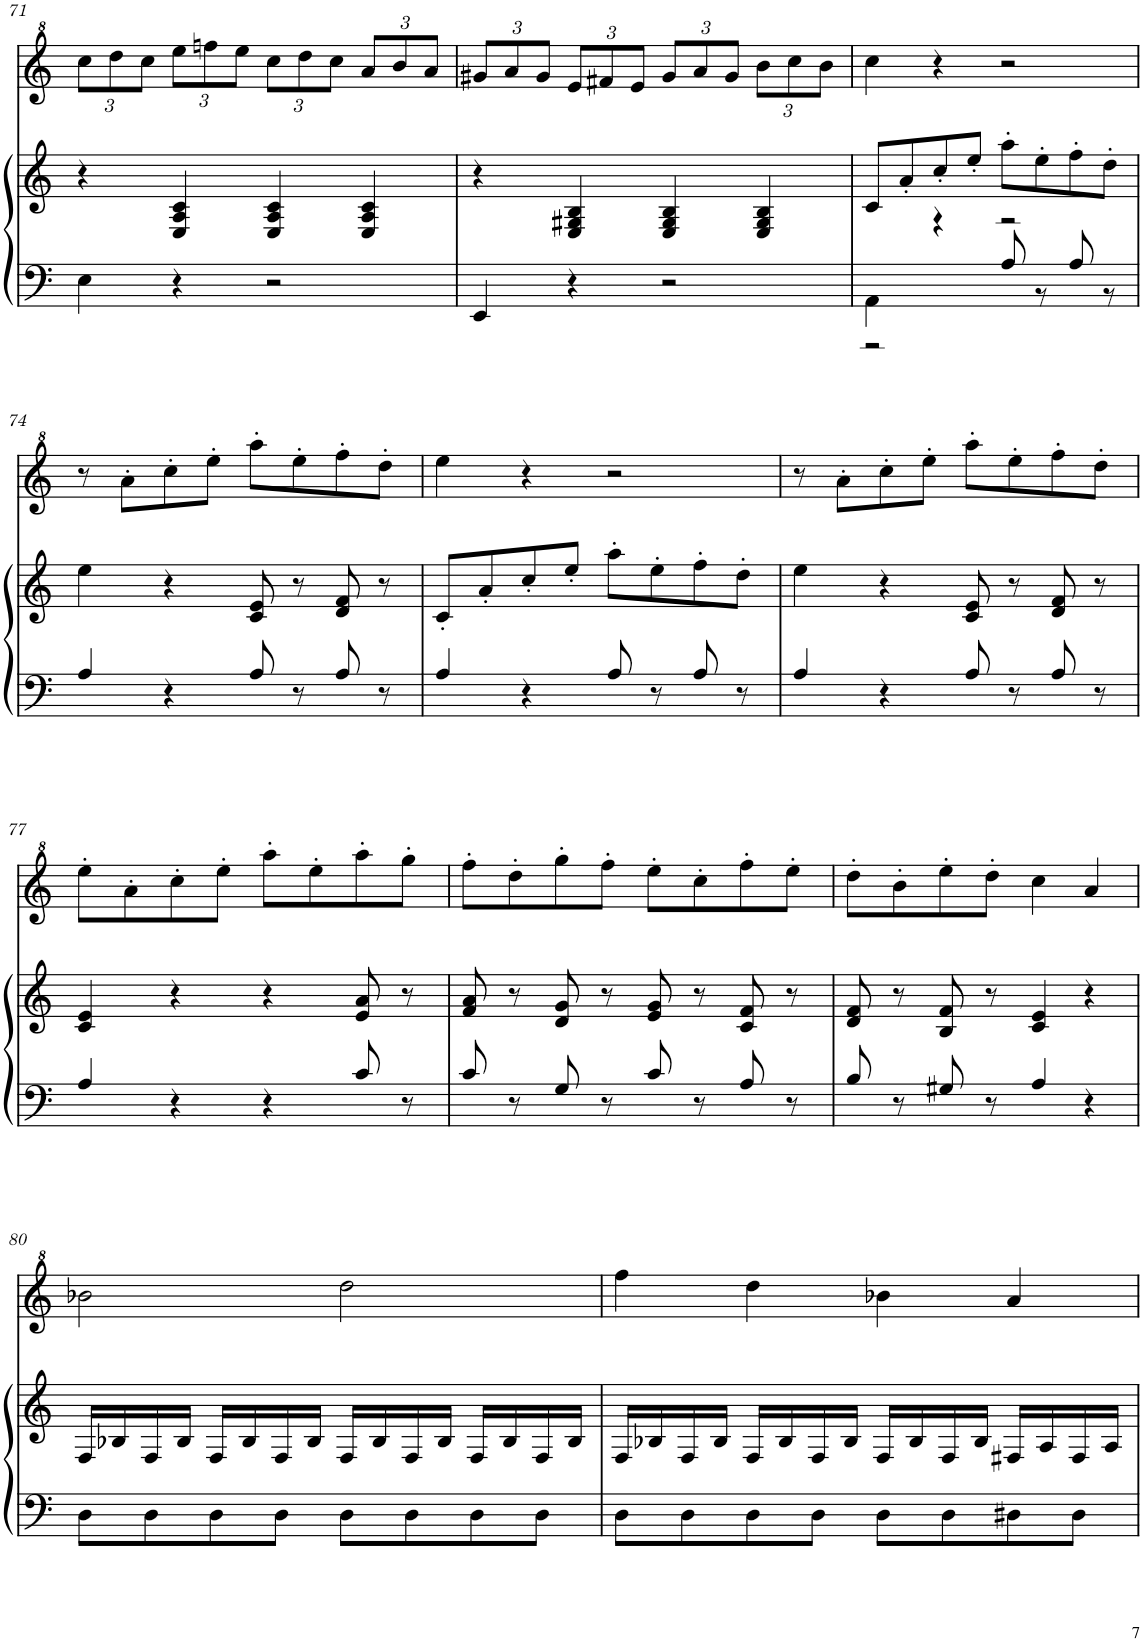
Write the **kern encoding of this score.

**kern	**kern	**kern
*part2	*part2	*part1
*staff3	*staff2	*staff1
*I"Piano	*	*I"Soprano Recorder
*I'Pno	*	*I'Rec
!!LO:PB:g=z
*clefF4	*clefG2	*clefG^2
*k[]	*k[]	*k[]
*M4/4	*M4/4	*M4/4
*	*	*Xbrackettup
=71	=71	=71
4E\	4r	12ccc\L
.	.	12ddd\
.	.	12ccc\J
4r	4E/ 4A/ 4c/	12eee\L
.	.	12fffn\
.	.	12eee\J
2r	4E/ 4A/ 4c/	12ccc\L
.	.	12ddd\
.	.	12ccc\J
.	4E/ 4A/ 4c/	12aa/L
.	.	12bb/
.	.	12aa/J
=72	=72	=72
4EE/	4r	12gg#X/L
.	.	12aa/
.	.	12gg#/J
4r	4E/ 4G#X/ 4B/	12ee/L
.	.	12ff#X/
.	.	12ee/J
2r	4E/ 4G#/ 4B/	12gg#/L
.	.	12aa/
.	.	12gg#/J
.	4E/ 4G#/ 4B/	12bb\L
.	.	12ccc\
.	.	12bb\J
=73	=73	=73
*^	*	*
4AA\	2r	8c/L	4ccc\
.	.	8a'/	.
4r	.	8cc'/	4r
.	.	8ee'/J	.
2r	8A/	8aa'\L	2r
.	8r	8ee'\	.
.	8A/	8ff'\	.
.	8r	8dd'\J	.
*v	*v	*	*
!!LO:LB:g=z
=74	=74	=74
4A/	4ee\	8r
.	.	8aa'\L
4r	4r	8ccc'\
.	.	8eee'\J
8A/	8c/ 8e/	8aaa'\L
8r	8r	8eee'\
8A/	8d/ 8f/	8fff'\
8r	8r	8ddd'\J
=75	=75	=75
4A/	8c'/L	4eee\
.	8a'/	.
4r	8cc'/	4r
.	8ee'/J	.
8A/	8aa'\L	2r
8r	8ee'\	.
8A/	8ff'\	.
8r	8dd'\J	.
=76	=76	=76
4A/	4ee\	8r
.	.	8aa'\L
4r	4r	8ccc'\
.	.	8eee'\J
8A/	8c/ 8e/	8aaa'\L
8r	8r	8eee'\
8A/	8d/ 8f/	8fff'\
8r	8r	8ddd'\J
!!LO:LB:g=z
=77	=77	=77
4A/	4c/ 4e/	8eee'\L
.	.	8aa'\
4r	4r	8ccc'\
.	.	8eee'\J
4r	4r	8aaa'\L
.	.	8eee'\
8c/	8e/ 8a/	8aaa'\
8r	8r	8ggg'\J
=78	=78	=78
8c/	8f/ 8a/	8fff'\L
8r	8r	8ddd'\
8G/	8d/ 8g/	8ggg'\
8r	8r	8fff'\J
8c/	8e/ 8g/	8eee'\L
8r	8r	8ccc'\
8A/	8c/ 8f/	8fff'\
8r	8r	8eee'\J
=79	=79	=79
8B/	8d/ 8f/	8ddd'\L
8r	8r	8bb'\
8G#X/	8B/ 8f/	8eee'\
8r	8r	8ddd'\J
4A/	4c/ 4e/	4ccc\
4r	4r	4aa/
!!LO:LB:g=z
=80	=80	=80
8D\L	16F/LL	2bb-X\
.	16B-X/	.
8D\	16F/	.
.	16B-/JJ	.
8D\	16F/LL	.
.	16B-/	.
8D\J	16F/	.
.	16B-/JJ	.
8D\L	16F/LL	2ddd\
.	16B-/	.
8D\	16F/	.
.	16B-/JJ	.
8D\	16F/LL	.
.	16B-/	.
8D\J	16F/	.
.	16B-/JJ	.
=81	=81	=81
8D\L	16F/LL	4fff\
.	16B-X/	.
8D\	16F/	.
.	16B-/JJ	.
8D\	16F/LL	4ddd\
.	16B-/	.
8D\J	16F/	.
.	16B-/JJ	.
8D\L	16F/LL	4bb-X\
.	16B-/	.
8D\	16F/	.
.	16B-/JJ	.
8D#X\	16F#X/LL	4aa/
.	16A/	.
8D#\J	16F#/	.
.	16A/JJ	.
=	=	=
*-	*-	*-
